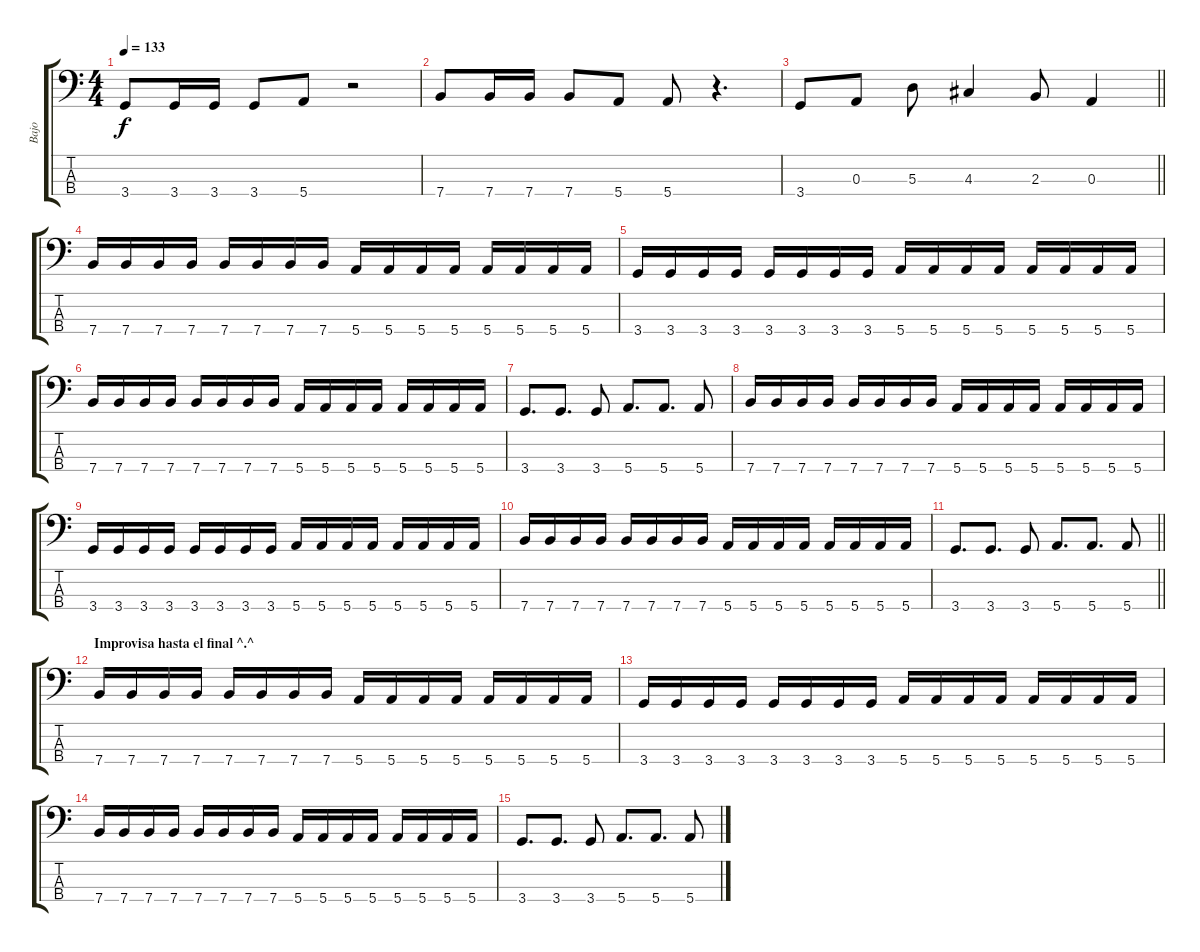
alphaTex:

\track ("Bajo" "Bajo") {instrument electricbasspick}
\staff {score tabs}
\tuning (G2 D2 A1 E1) {hide}
\ts (4 4)
\tempo 133
\clef f4
\ks c
3.4.8{dy f} 3.4.16 3.4.16 3.4.8 5.4.8 r.2 |
7.4.8 7.4.16 7.4.16 7.4.8 5.4.8 5.4.8 r.4{d} |
\barLineRight lightlight
3.4.8 0.3.8 5.3.8 4.3.4 2.3.8 0.3.4 |
7.4.16 7.4.16 7.4.16 7.4.16 7.4.16 7.4.16 7.4.16 7.4.16 5.4.16 5.4.16 5.4.16 5.4.16 5.4.16 5.4.16 5.4.16 5.4.16 |
3.4.16 3.4.16 3.4.16 3.4.16 3.4.16 3.4.16 3.4.16 3.4.16 5.4.16 5.4.16 5.4.16 5.4.16 5.4.16 5.4.16 5.4.16 5.4.16 |
7.4.16 7.4.16 7.4.16 7.4.16 7.4.16 7.4.16 7.4.16 7.4.16 5.4.16 5.4.16 5.4.16 5.4.16 5.4.16 5.4.16 5.4.16 5.4.16 |
3.4.8{d} 3.4.8{d} 3.4.8 5.4.8{d} 5.4.8{d} 5.4.8 |
7.4.16 7.4.16 7.4.16 7.4.16 7.4.16 7.4.16 7.4.16 7.4.16 5.4.16 5.4.16 5.4.16 5.4.16 5.4.16 5.4.16 5.4.16 5.4.16 |
3.4.16 3.4.16 3.4.16 3.4.16 3.4.16 3.4.16 3.4.16 3.4.16 5.4.16 5.4.16 5.4.16 5.4.16 5.4.16 5.4.16 5.4.16 5.4.16 |
7.4.16 7.4.16 7.4.16 7.4.16 7.4.16 7.4.16 7.4.16 7.4.16 5.4.16 5.4.16 5.4.16 5.4.16 5.4.16 5.4.16 5.4.16 5.4.16 |
\barLineRight lightlight
3.4.8{d} 3.4.8{d} 3.4.8 5.4.8{d} 5.4.8{d} 5.4.8 |
\section ("" "Improvisa hasta el final ^.^")
7.4.16 7.4.16 7.4.16 7.4.16 7.4.16 7.4.16 7.4.16 7.4.16 5.4.16 5.4.16 5.4.16 5.4.16 5.4.16 5.4.16 5.4.16 5.4.16 |
3.4.16 3.4.16 3.4.16 3.4.16 3.4.16 3.4.16 3.4.16 3.4.16 5.4.16 5.4.16 5.4.16 5.4.16 5.4.16 5.4.16 5.4.16 5.4.16 |
7.4.16 7.4.16 7.4.16 7.4.16 7.4.16 7.4.16 7.4.16 7.4.16 5.4.16 5.4.16 5.4.16 5.4.16 5.4.16 5.4.16 5.4.16 5.4.16 |
3.4.8{d} 3.4.8{d} 3.4.8 5.4.8{d} 5.4.8{d} 5.4.8
